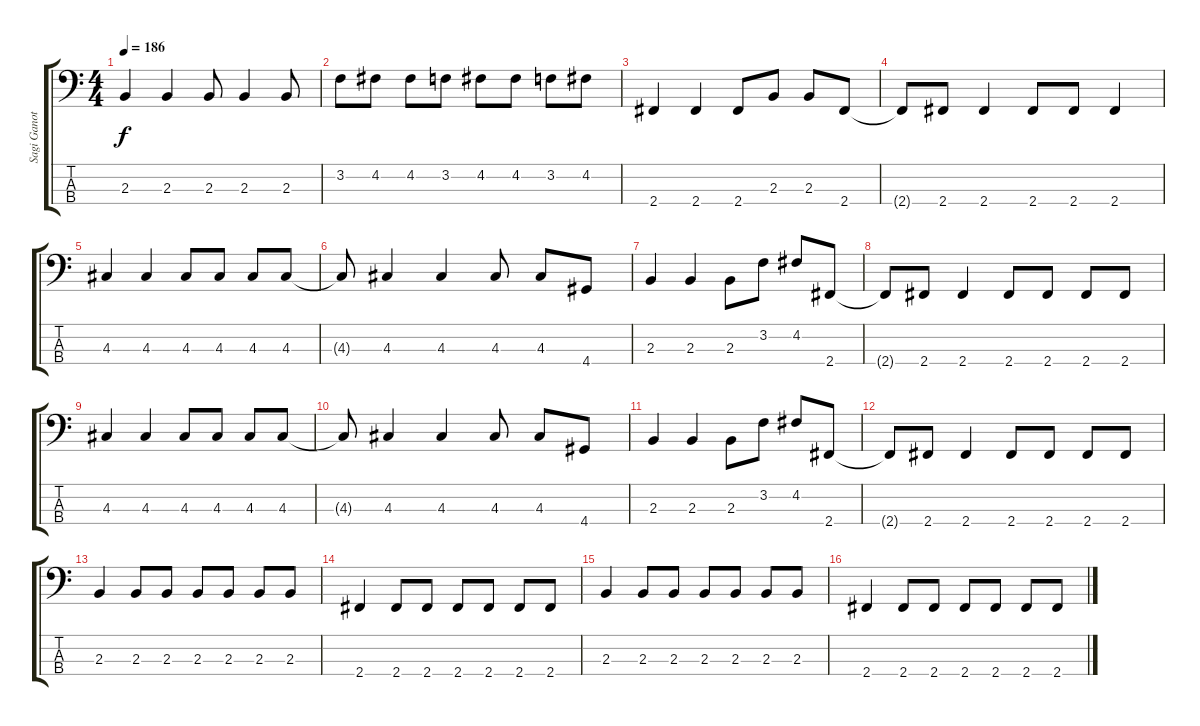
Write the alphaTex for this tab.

\track ("Sagi Ganot (Bass)" "Sagi Ganot") {instrument electricbassfinger}
\staff {score tabs}
\tuning (G2 D2 A1 E1) {hide}
\ts (4 4)
\tempo 186
\clef f4
\ks c
2.3.4{dy f} 2.3.4 2.3.8 2.3.4 2.3.8 |
3.2.8 4.2.8 4.2.8 3.2.8 4.2.8 4.2.8 3.2.8 4.2.8 |
2.4.4 2.4.4 2.4.8 2.3.8 2.3.8 2.4.8 |
2.4{t}.8 2.4.8 2.4.4 2.4.8 2.4.8 2.4.4 |
4.3.4 4.3.4 4.3.8 4.3.8 4.3.8 4.3.8 |
4.3{t}.8 4.3.4 4.3.4 4.3.8 4.3.8 4.4.8 |
2.3.4 2.3.4 2.3.8 3.2.8 4.2.8 2.4.8 |
2.4{t}.8 2.4.8 2.4.4 2.4.8 2.4.8 2.4.8 2.4.8 |
4.3.4 4.3.4 4.3.8 4.3.8 4.3.8 4.3.8 |
4.3{t}.8 4.3.4 4.3.4 4.3.8 4.3.8 4.4.8 |
2.3.4 2.3.4 2.3.8 3.2.8 4.2.8 2.4.8 |
2.4{t}.8 2.4.8 2.4.4 2.4.8 2.4.8 2.4.8 2.4.8 |
2.3.4 2.3.8 2.3.8 2.3.8 2.3.8 2.3.8 2.3.8 |
2.4.4 2.4.8 2.4.8 2.4.8 2.4.8 2.4.8 2.4.8 |
2.3.4 2.3.8 2.3.8 2.3.8 2.3.8 2.3.8 2.3.8 |
2.4.4 2.4.8 2.4.8 2.4.8 2.4.8 2.4.8 2.4.8
